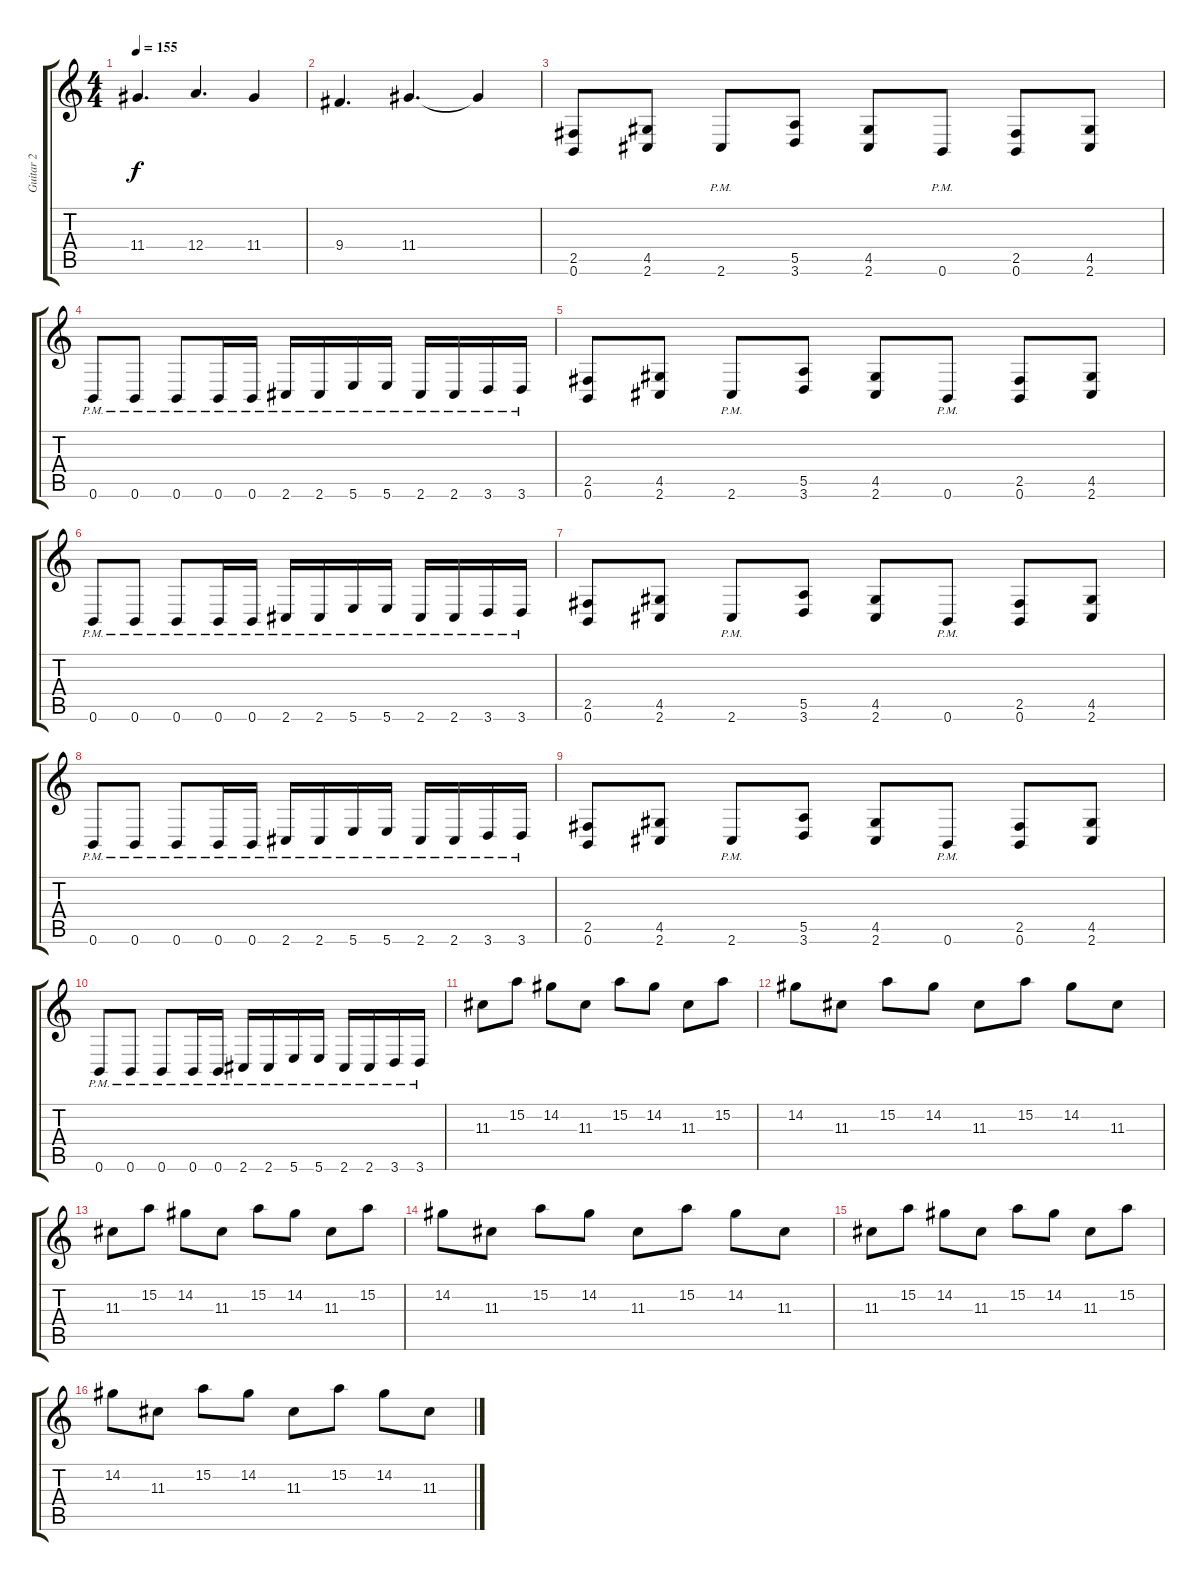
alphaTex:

\track ("Guitar 2" "Guitar 2") {instrument distortionguitar}
\staff {score tabs}
\tuning (B3 Gb3 D3 A2 E2 B1) {hide}
\ts (4 4)
\tempo 155
\clef g2
\ks c
11.4.4{d dy f} 12.4.4{d} 11.4.4 |
9.4.4{d} 11.4.4{d} 11.4{t}.4 |
(2.5 0.6).8 (4.5 2.6).8 2.6{pm}.8 (5.5 3.6).8 (4.5 2.6).8 0.6{pm}.8 (2.5 0.6).8 (4.5 2.6).8 |
0.6{pm}.8 0.6{pm}.8 0.6{pm}.8 0.6{pm}.16 0.6{pm}.16 2.6{pm}.16 2.6{pm}.16 5.6{pm}.16 5.6{pm}.16 2.6{pm}.16 2.6{pm}.16 3.6{pm}.16 3.6{pm}.16 |
(2.5 0.6).8 (4.5 2.6).8 2.6{pm}.8 (5.5 3.6).8 (4.5 2.6).8 0.6{pm}.8 (2.5 0.6).8 (4.5 2.6).8 |
0.6{pm}.8 0.6{pm}.8 0.6{pm}.8 0.6{pm}.16 0.6{pm}.16 2.6{pm}.16 2.6{pm}.16 5.6{pm}.16 5.6{pm}.16 2.6{pm}.16 2.6{pm}.16 3.6{pm}.16 3.6{pm}.16 |
(2.5 0.6).8 (4.5 2.6).8 2.6{pm}.8 (5.5 3.6).8 (4.5 2.6).8 0.6{pm}.8 (2.5 0.6).8 (4.5 2.6).8 |
0.6{pm}.8 0.6{pm}.8 0.6{pm}.8 0.6{pm}.16 0.6{pm}.16 2.6{pm}.16 2.6{pm}.16 5.6{pm}.16 5.6{pm}.16 2.6{pm}.16 2.6{pm}.16 3.6{pm}.16 3.6{pm}.16 |
(2.5 0.6).8 (4.5 2.6).8 2.6{pm}.8 (5.5 3.6).8 (4.5 2.6).8 0.6{pm}.8 (2.5 0.6).8 (4.5 2.6).8 |
0.6{pm}.8 0.6{pm}.8 0.6{pm}.8 0.6{pm}.16 0.6{pm}.16 2.6{pm}.16 2.6{pm}.16 5.6{pm}.16 5.6{pm}.16 2.6{pm}.16 2.6{pm}.16 3.6{pm}.16 3.6{pm}.16 |
11.3.8 15.2.8 14.2.8 11.3.8 15.2.8 14.2.8 11.3.8 15.2.8 |
14.2.8 11.3.8 15.2.8 14.2.8 11.3.8 15.2.8 14.2.8 11.3.8 |
11.3.8 15.2.8 14.2.8 11.3.8 15.2.8 14.2.8 11.3.8 15.2.8 |
14.2.8 11.3.8 15.2.8 14.2.8 11.3.8 15.2.8 14.2.8 11.3.8 |
11.3.8 15.2.8 14.2.8 11.3.8 15.2.8 14.2.8 11.3.8 15.2.8 |
14.2.8 11.3.8 15.2.8 14.2.8 11.3.8 15.2.8 14.2.8 11.3.8
